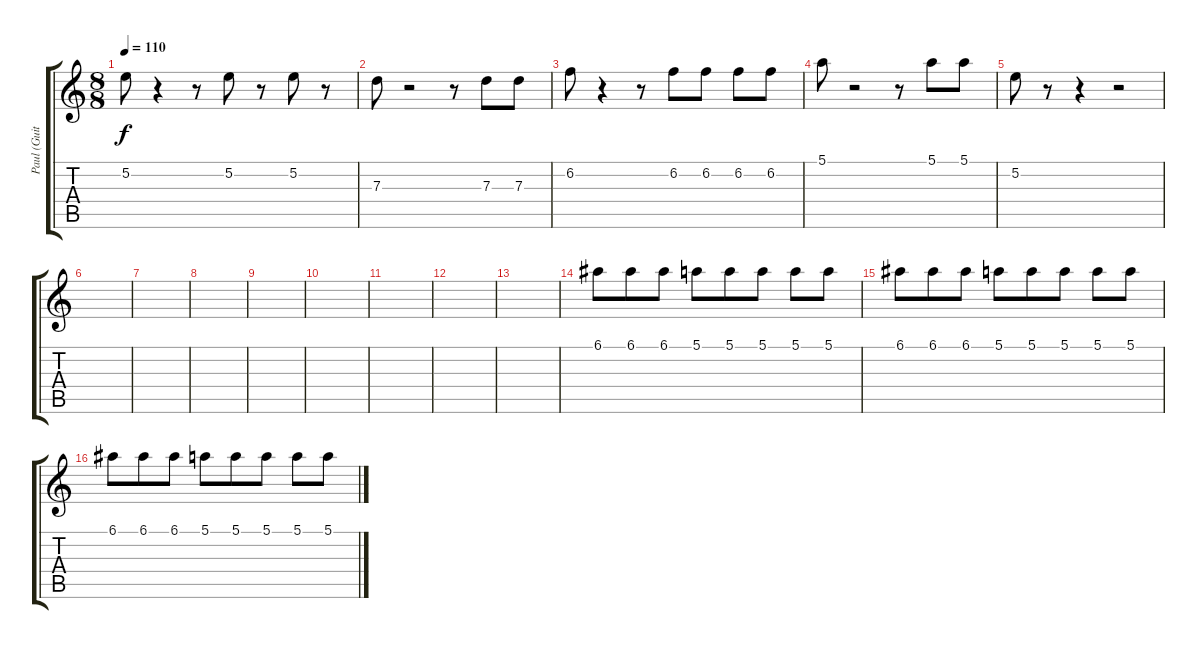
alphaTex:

\track ("Paul (Guitar 1)" "Paul (Guit") {instrument electricguitarclean}
\staff {score tabs}
\tuning (E4 B3 G3 D3 A2 E2) {hide}
\ts (8 8)
\tempo 110
\clef g2
\ks c
5.2.8{dy f} r.4 r.8 5.2.8 r.8 5.2.8 r.8 |
7.3.8 r.2 r.8 7.3.8 7.3.8 |
6.2.8 r.4 r.8 6.2.8 6.2.8 6.2.8 6.2.8 |
5.1.8 r.2 r.8 5.1.8 5.1.8 |
5.2.8 r.8 r.4 r.2 |
|
|
|
|
|
|
|
|
6.1.8{volume 12 instrument overdrivenguitar} 6.1.8 6.1.8 5.1.8 5.1.8 5.1.8 5.1.8 5.1.8 |
6.1.8 6.1.8 6.1.8 5.1.8 5.1.8 5.1.8 5.1.8 5.1.8 |
6.1.8 6.1.8 6.1.8 5.1.8 5.1.8 5.1.8 5.1.8 5.1.8
